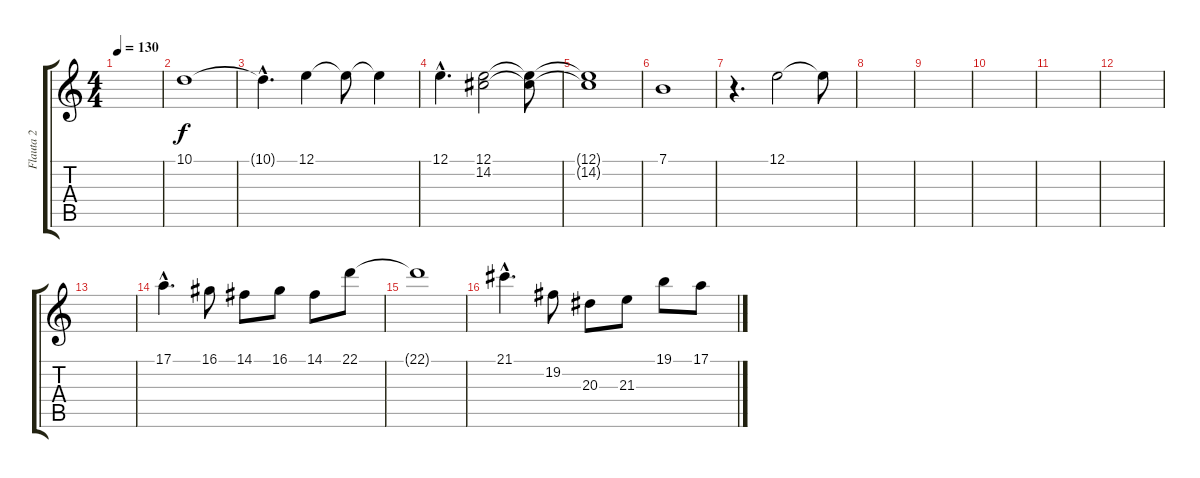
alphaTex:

\track ("Flauta 2" "Flauta 2") {instrument flute}
\staff {score tabs}
\tuning (E4 B3 G3 D3 A2 E2) {hide}
\ts (4 4)
\tempo 130
\clef g2
\ks c
|
10.1.1 |
10.1{hac t}.4{d} 12.1.4 12.1{t}.8 12.1{t}.4 |
12.1{hac}.4{d} (12.1 14.2).2 (12.1{t} 14.2{t}).8 |
(12.1{t} 14.2{t}).1 |
7.1.1 |
r.4{d} 12.1.2 12.1{t}.8 |
|
|
|
|
|
|
17.1{hac}.4{d} 16.1.8 14.1.8 16.1.8 14.1.8 22.1.8 |
22.1{t}.1 |
21.1{hac}.4{d} 19.2.8 20.3.8 21.3.8 19.1.8 17.1.8
